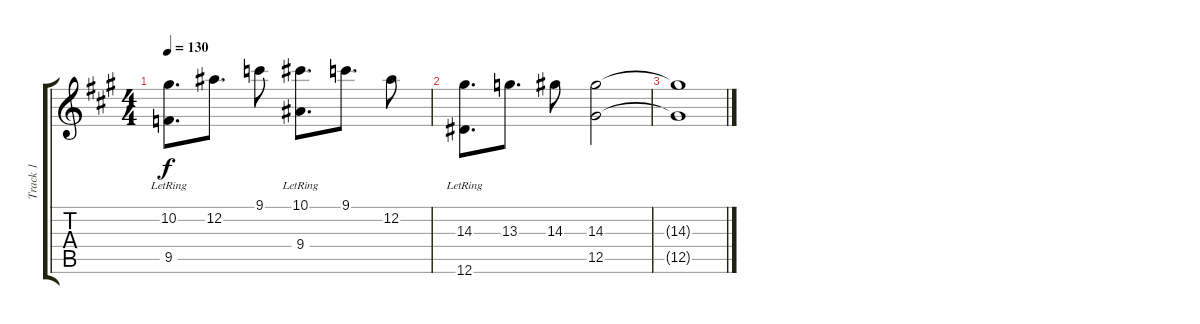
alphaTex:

\track ("Track 1" "Track 1") {instrument overdrivenguitar}
\staff {score tabs}
\tuning (Eb4 Bb3 Gb3 Db3 Ab2 Eb2) {hide}
\ts (4 4)
\tempo 130
\clef g2
\ks a
(10.2 9.5{lr}).8{d dy f} 12.2.8{d} 9.1.8 (10.1 9.4{lr}).8{d} 9.1.8{d} 12.2.8 |
(14.3 12.6{lr}).8{d} 13.3.8{d} 14.3.8 (14.3 12.5).2 |
(14.3{t} 12.5{t}).1
